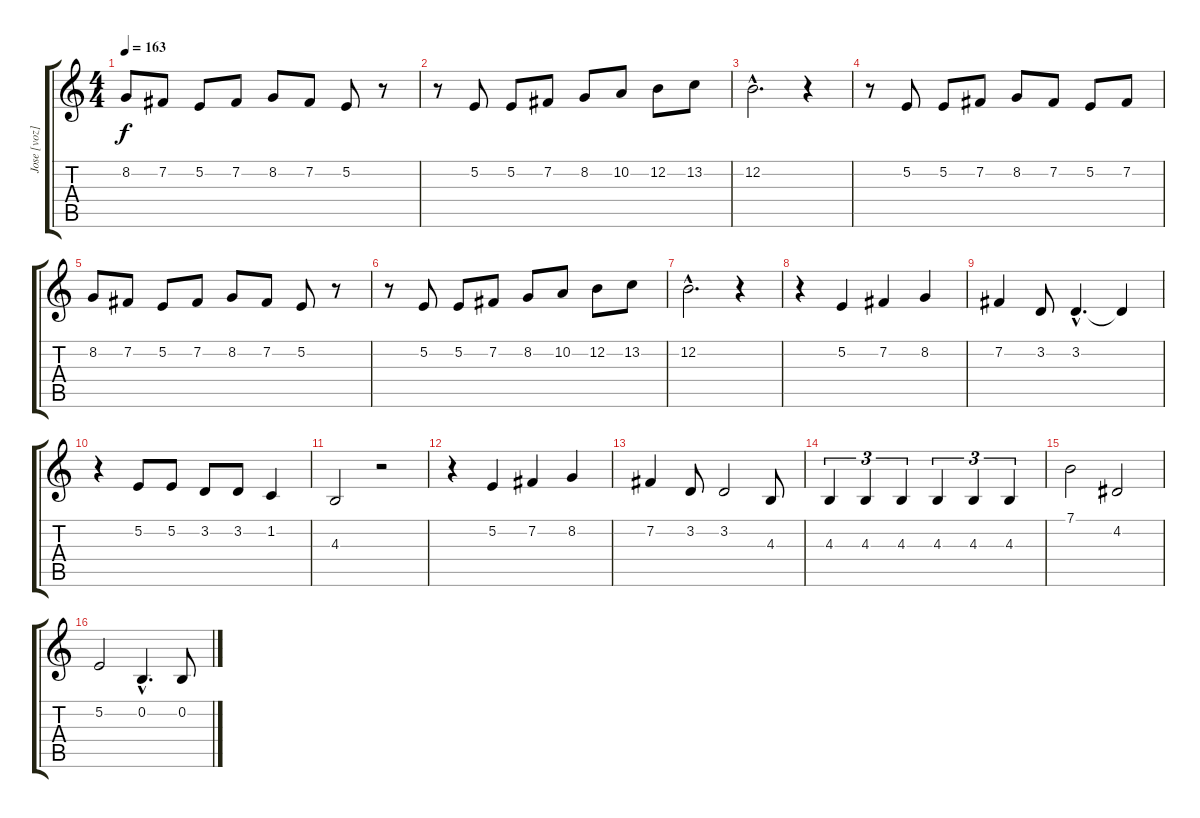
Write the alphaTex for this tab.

\track ("Jose [voz]" "Jose [voz]") {instrument pad7halo}
\staff {score tabs}
\tuning (E4 B3 G3 D3 A2 E2) {hide}
\ts (4 4)
\tempo 163
\clef g2
\ks c
8.2.8{dy f} 7.2.8 5.2.8 7.2.8 8.2.8 7.2.8 5.2.8 r.8 |
r.8 5.2.8 5.2.8 7.2.8 8.2.8 10.2.8 12.2.8 13.2.8 |
12.2{hac}.2{d} r.4 |
r.8 5.2.8 5.2.8 7.2.8 8.2.8 7.2.8 5.2.8 7.2.8 |
8.2.8 7.2.8 5.2.8 7.2.8 8.2.8 7.2.8 5.2.8 r.8 |
r.8 5.2.8 5.2.8 7.2.8 8.2.8 10.2.8 12.2.8 13.2.8 |
12.2{hac}.2{d} r.4 |
r.4 5.2.4 7.2.4 8.2.4 |
7.2.4 3.2.8 3.2{hac}.4{d} 3.2{t}.4 |
r.4 5.2.8 5.2.8 3.2.8 3.2.8 1.2.4 |
4.3.2 r.2 |
r.4 5.2.4 7.2.4 8.2.4 |
7.2.4 3.2.8 3.2.2 4.3.8 |
4.3.4{tu (3 2)} 4.3.4{tu (3 2)} 4.3.4{tu (3 2)} 4.3.4{tu (3 2)} 4.3.4{tu (3 2)} 4.3.4{tu (3 2)} |
7.1.2 4.2.2 |
5.2.2 0.2{hac}.4{d} 0.2.8
